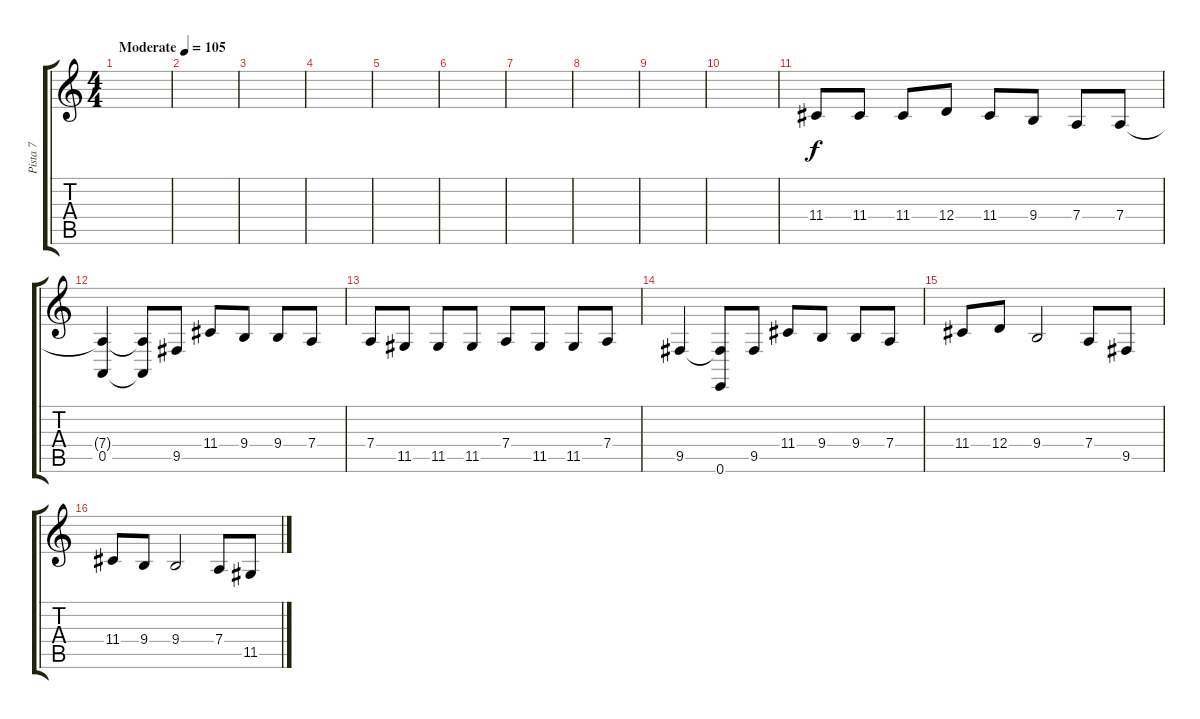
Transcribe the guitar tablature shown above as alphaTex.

\track ("Pista 7" "Pista 7") {instrument violin}
\staff {score tabs}
\tuning (E4 B3 G3 D3 A2 E2) {hide}
\ts (4 4)
\tempo (105 "Moderate")
\clef g2
\ks c
|
|
|
|
|
|
|
|
|
|
11.4.8 11.4.8 11.4.8 12.4.8 11.4.8 9.4.8 7.4.8 7.4.8 |
(7.4{t} 0.5).4 (7.4{t} 0.5{t}).8 9.5.8 11.4.8 9.4.8 9.4.8 7.4.8 |
7.4.8 11.5.8 11.5.8 11.5.8 7.4.8 11.5.8 11.5.8 7.4.8 |
9.5.4 (9.5{t} 0.6).8 9.5.8 11.4.8 9.4.8 9.4.8 7.4.8 |
11.4.8 12.4.8 9.4.2 7.4.8 9.5.8 |
11.4.8 9.4.8 9.4.2 7.4.8 11.5.8
